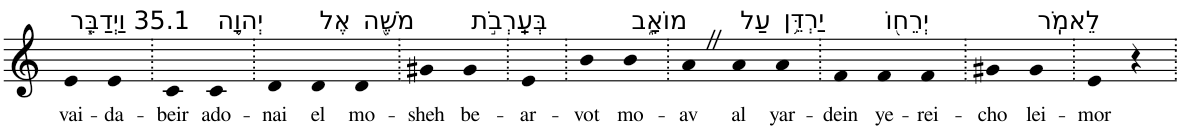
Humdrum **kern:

**kern	**text
*part1	*part1
*staff1	*staff1
*I"Piano	*
*I'Pno	*
*clefG2	*
*k[]	*
=1	=1
!LO:TX:a:t=35.1 וַיְדַבֵּ֧ר	!
!	!LO:LY:b
4e	vai-
!	!LO:LY:b
4e	-da-
=2.	=2.
!	!LO:LY:b
4c	-beir
!LO:TX:a:t=יְהוָ֛ה	!
!	!LO:LY:b
4c	ado-
=3.	=3.
!	!LO:LY:b
4d	-nai
!LO:TX:a:t=אֶל	!
!	!LO:LY:b
4d	el
!LO:TX:a:t=מֹשֶׁ֖ה	!
!	!LO:LY:b
4d	mo-
=4.	=4.
!	!LO:LY:b
4g#X	-sheh
!LO:TX:a:t=בְּעַֽרְבֹ֣ת	!
!	!LO:LY:b
4g#	be-
=5.	=5.
!	!LO:LY:b
4e	-ar-
=6.	=6.
!	!LO:LY:b
4b	-vot
!LO:TX:a:t=מוֹאָ֑ב	!
!	!LO:LY:b
4b	mo-
=7.	=7.
!	!LO:LY:b
4aZ	-av
!LO:TX:a:t=עַל	!
!	!LO:LY:b
4a	al
!LO:TX:a:t=יַרְדֵּ֥ן	!
!	!LO:LY:b
4a	yar-
=8.	=8.
!	!LO:LY:b
4f	-dein
!LO:TX:a:t=יְרֵח֖וֹ	!
!	!LO:LY:b
4f	ye-
!	!LO:LY:b
4f	-rei-
=9.	=9.
!	!LO:LY:b
4g#X	-cho
!LO:TX:a:t=לֵאמֹֽר	!
!	!LO:LY:b
4g#	lei-
=10.	=10.
!	!LO:LY:b
4e	-mor
4r	.
=.	=.
*-	*-
